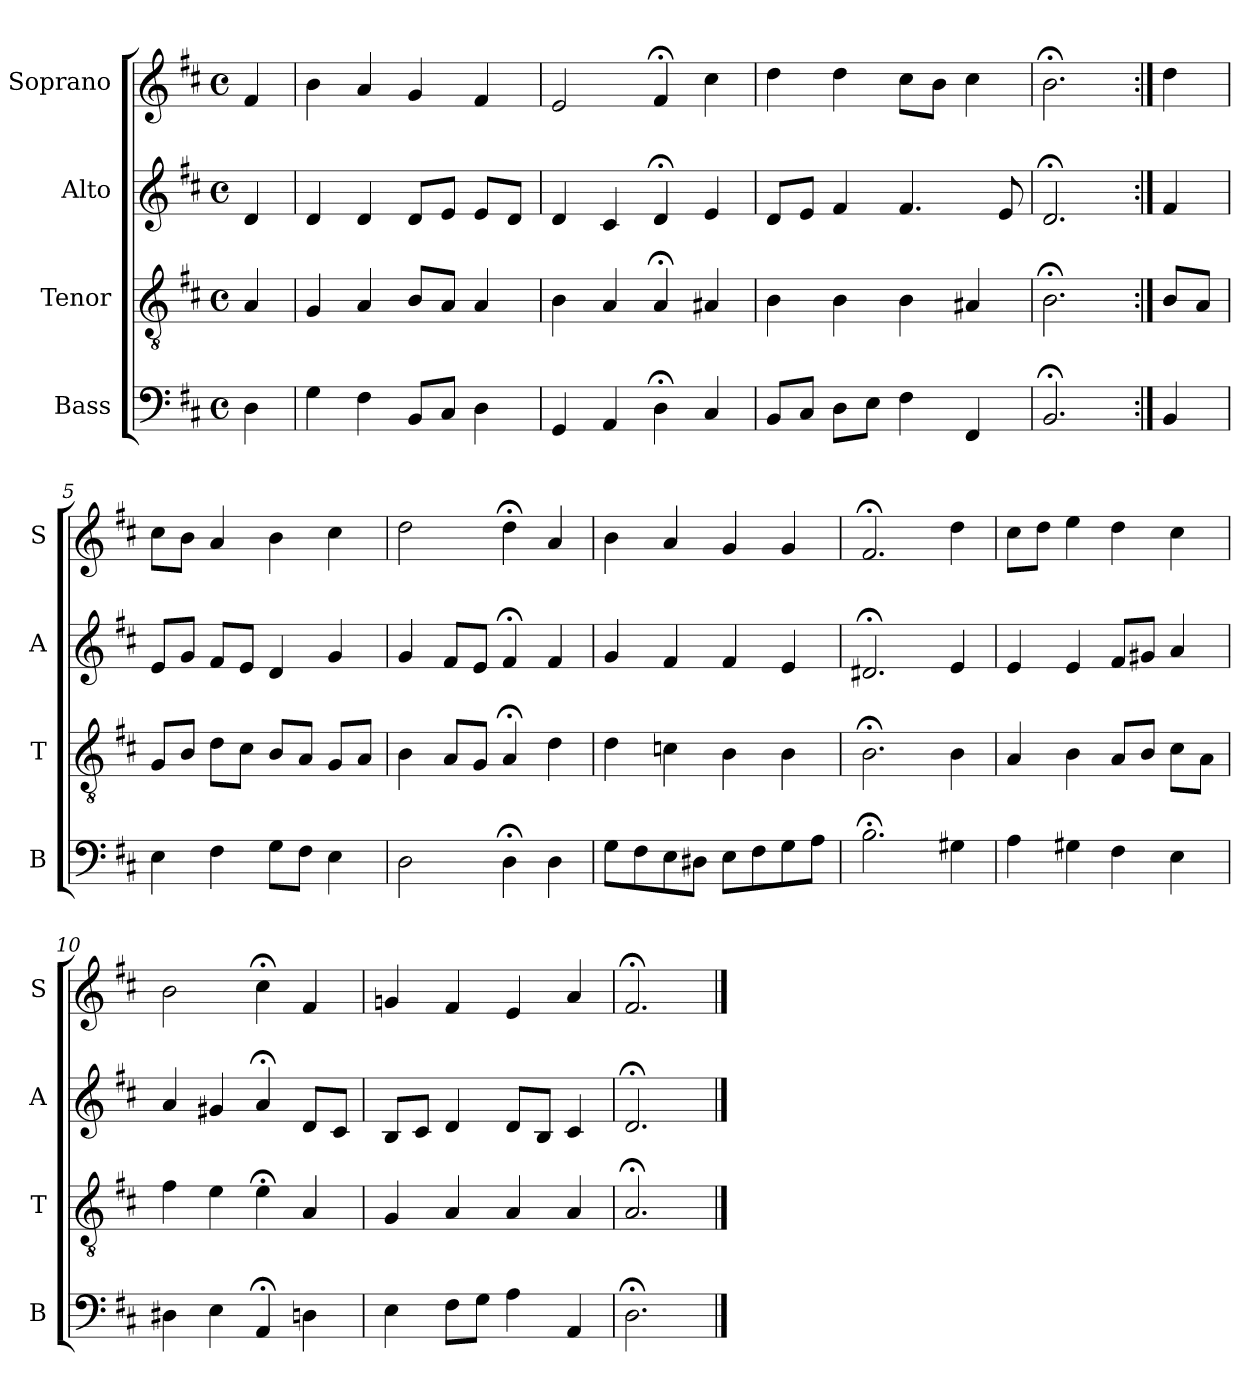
**kern	**kern	**kern	**kern
*part4	*part3	*part2	*part1
*staff4	*staff3	*staff2	*staff1
*I"Bass	*I"Tenor	*I"Alto	*I"Soprano
*I'B	*I'T	*I'A	*I'S
*clefF4	*clefGv2	*clefG2	*clefG2
*k[f#c#]	*k[f#c#]	*k[f#c#]	*k[f#c#]
*D:	*D:	*D:	*D:
*M4/4	*M4/4	*M4/4	*M4/4
*met(c)	*met(c)	*met(c)	*met(c)
*MM100	*MM100	*MM100	*MM100
=	=	=	=
4D	4A	4d	4f#
=1	=1	=1	=1
4G	4G	4d	4b
4F#	4A	4d	4a
8BBL	8BL	8dL	4g
8C#J	8AJ	8eJ	.
4D	4A	8eL	4f#
.	.	8dJ	.
=2	=2	=2	=2
4GG	4B	4d	2e
4AA	4A	4c#	.
4D;<	4A;<	4d;<	4f#;<
4C#	4A#X	4e	4cc#
=3	=3	=3	=3
8BBL	4B	8dL	4dd
8C#J	.	8eJ	.
8DL	4B	4f#	4dd
8EJ	.	.	.
4F#	4B	4.f#	8cc#L
.	.	.	8bJ
4FF#	4A#X	.	4cc#
.	.	8e	.
=4	=4	=4	=4
2.BB;<	2.B;<	2.d;<	2.b;<
=:|!	=:|!	=:|!	=:|!
4BB	8BL	4f#	4dd
.	8AJ	.	.
=5	=5	=5	=5
4E	8GL	8eL	8cc#L
.	8BJ	8gJ	8bJ
4F#	8dL	8f#L	4a
.	8c#J	8eJ	.
8GL	8BL	4d	4b
8F#J	8AJ	.	.
4E	8GL	4g	4cc#
.	8AJ	.	.
=6	=6	=6	=6
2D	4B	4g	2dd
.	8AL	8f#L	.
.	8GJ	8eJ	.
4D;<	4A;<	4f#;<	4dd;<
4D	4d	4f#	4a
=7	=7	=7	=7
8GL	4d	4g	4b
8F#	.	.	.
8E	4cn	4f#	4a
8D#XJ	.	.	.
8EL	4B	4f#	4g
8F#	.	.	.
8G	4B	4e	4g
8AJ	.	.	.
=8	=8	=8	=8
2.B;<	2.B;<	2.d#X;<	2.f#;<
4G#Xi	4Bi	4ei	4ddi
=9	=9	=9	=9
4A	4A	4e	8cc#L
.	.	.	8ddJ
4G#X	4B	4e	4ee
4F#	8AL	8f#L	4dd
.	8BJ	8g#XJ	.
4E	8c#L	4a	4cc#
.	8AJ	.	.
=10	=10	=10	=10
4D#Xi	4f#i	4ai	2bi
4E	4e	4g#X	.
4AA;<	4e;<	4a;<	4cc#;<
4Dn	4A	8dL	4f#
.	.	8c#J	.
=11	=11	=11	=11
4E	4G	8BL	4gn
.	.	8c#J	.
8F#L	4A	4d	4f#
8GJ	.	.	.
4A	4A	8dL	4e
.	.	8BJ	.
4AA	4A	4c#	4a
=12	=12	=12	=12
2.D;<	2.A;<	2.d;<	2.f#;<
==	==	==	==
*-	*-	*-	*-
